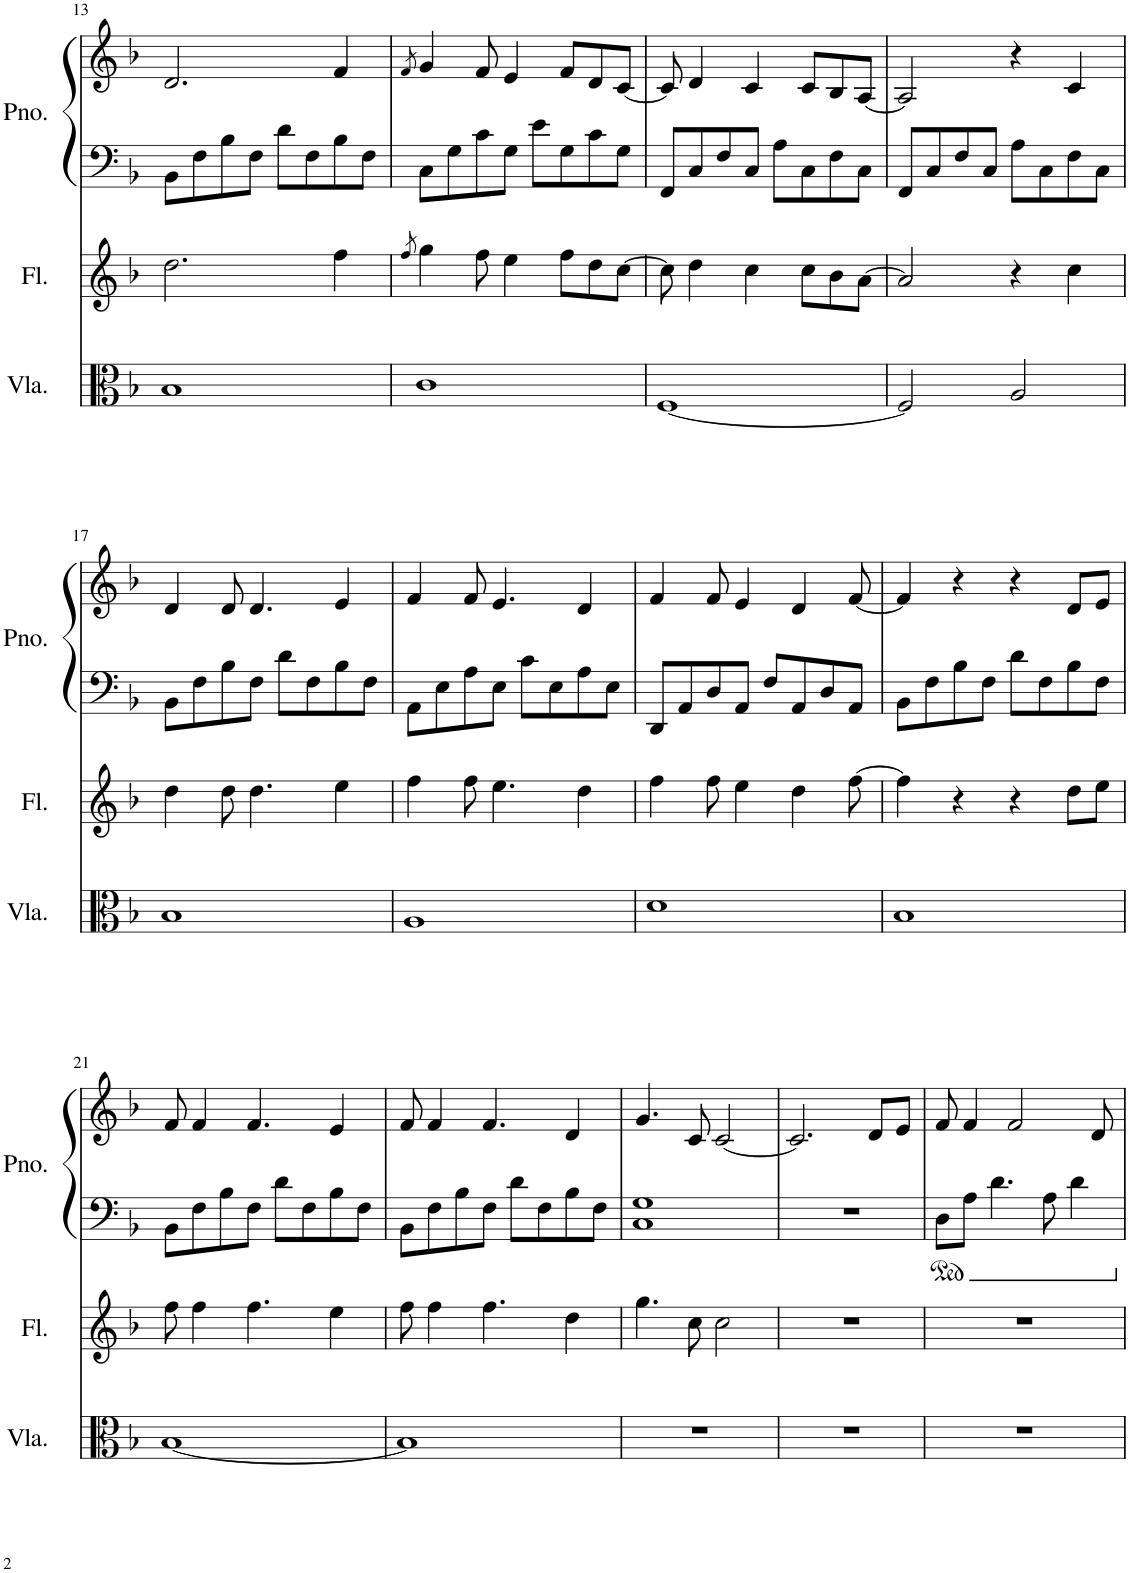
**kern	**kern	**kern	**kern
*part3	*part2	*part1	*part1
*staff4	*staff3	*staff2	*staff1
*I"Viola	*I"Flute	*I"Piano	*
*I'Vla.	*I'Fl.	*I'Pno.	*
!!LO:PB:g=z
*clefC3	*clefG2	*clefF4	*clefG2
*k[b-]	*k[b-]	*k[b-]	*k[b-]
*M4/4	*M4/4	*M4/4	*M4/4
=13	=13	=13	=13
1B-	2.dd\	8BB-\L	2.d/
.	.	8F\	.
.	.	8B-\	.
.	.	8F\J	.
.	.	8d\L	.
.	.	8F\	.
.	4ff\	8B-\	4f/
.	.	8F\J	.
=14	=14	=14	=14
.	8qff/	.	8qf/
1c	4gg\	8C\L	4g/
.	.	8G\	.
.	8ff\	8c\	8f/
.	4ee\	8G\J	4e/
.	.	8e\L	.
.	8ff\L	8G\	8f/L
.	8dd\	8c\	8d/
.	[8cc\J	8G\J	[8c/J
=15	=15	=15	=15
[1F	8cc\]	8FF/L	8c/]
.	4dd\	8C/	4d/
.	.	8F/	.
.	4cc\	8C/J	4c/
.	.	8A\L	.
.	8cc\L	8C\	8c/L
.	8b-\	8F\	8B-/
.	[8a\J	8C\J	[8A/J
=16	=16	=16	=16
2F/]	2a/]	8FF/L	2A/]
.	.	8C/	.
.	.	8F/	.
.	.	8C/J	.
2A/	4r	8A\L	4r
.	.	8C\	.
.	4cc\	8F\	4c/
.	.	8C\J	.
!!LO:LB:g=z
=17	=17	=17	=17
1B-	4dd\	8BB-\L	4d/
.	.	8F\	.
.	8dd\	8B-\	8d/
.	4.dd\	8F\J	4.d/
.	.	8d\L	.
.	.	8F\	.
.	4ee\	8B-\	4e/
.	.	8F\J	.
=18	=18	=18	=18
1A	4ff\	8AA\L	4f/
.	.	8E\	.
.	8ff\	8A\	8f/
.	4.ee\	8E\J	4.e/
.	.	8c\L	.
.	.	8E\	.
.	4dd\	8A\	4d/
.	.	8E\J	.
=19	=19	=19	=19
1d	4ff\	8DD/L	4f/
.	.	8AA/	.
.	8ff\	8D/	8f/
.	4ee\	8AA/J	4e/
.	.	8F/L	.
.	4dd\	8AA/	4d/
.	.	8D/	.
.	[8ff\	8AA/J	[8f/
=20	=20	=20	=20
1B-	4ff\]	8BB-\L	4f/]
.	.	8F\	.
.	4r	8B-\	4r
.	.	8F\J	.
.	4r	8d\L	4r
.	.	8F\	.
.	8dd\L	8B-\	8d/L
.	8ee\J	8F\J	8e/J
!!LO:LB:g=z
=21	=21	=21	=21
[1B-	8ff\	8BB-\L	8f/
.	4ff\	8F\	4f/
.	.	8B-\	.
.	4.ff\	8F\J	4.f/
.	.	8d\L	.
.	.	8F\	.
.	4ee\	8B-\	4e/
.	.	8F\J	.
=22	=22	=22	=22
1B-]	8ff\	8BB-\L	8f/
.	4ff\	8F\	4f/
.	.	8B-\	.
.	4.ff\	8F\J	4.f/
.	.	8d\L	.
.	.	8F\	.
.	4dd\	8B-\	4d/
.	.	8F\J	.
=23	=23	=23	=23
1r	4.gg\	1C 1G	4.g/
.	8cc\	.	8c/
.	2cc\	.	[2c/
=24	=24	=24	=24
1r	1r	1r	2.c/]
.	.	.	8d/L
.	.	.	8e/J
=25	=25	=25	=25
1r	1r	8D\L	8f/
.	.	8A\J	4f/
.	.	4.d\	.
.	.	.	2f/
.	.	8A\	.
.	.	4d\	.
.	.	.	8d/
=	=	=	=
*-	*-	*-	*-
